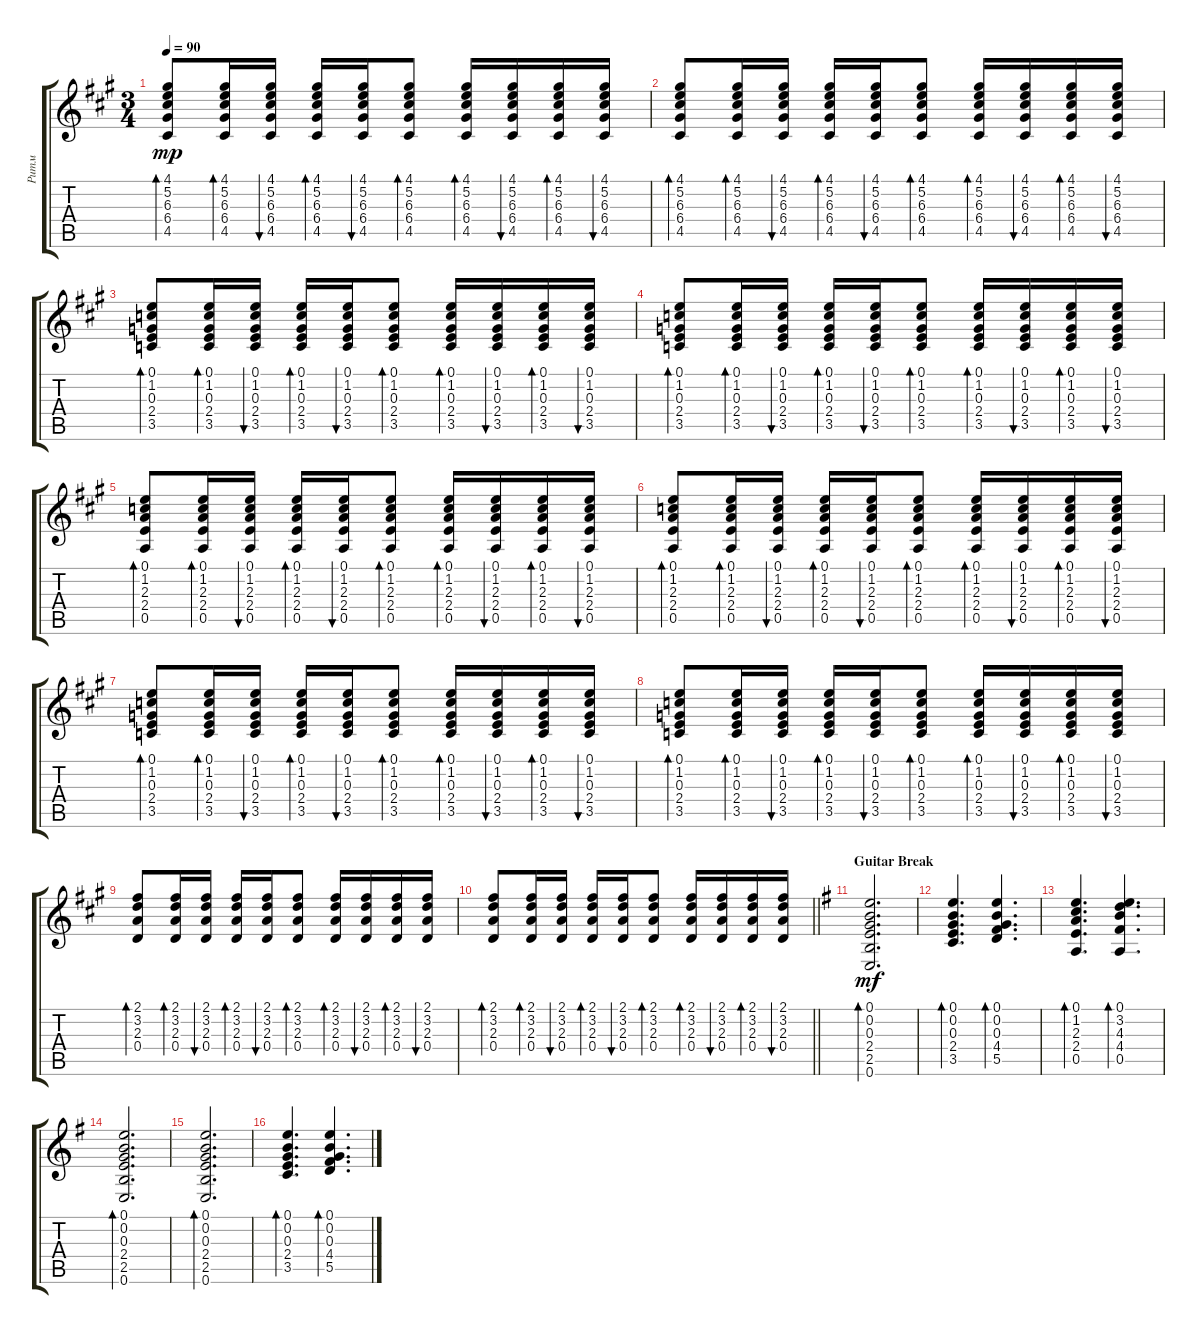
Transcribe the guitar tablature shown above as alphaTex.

\track ("Ритм" "Ритм") {instrument acousticguitarsteel}
\staff {score tabs}
\tuning (E4 B3 G3 D3 A2 E2) {hide}
\ts (3 4)
\tempo 90
\clef g2
\ks f#minor
(4.1 5.2 6.3 6.4 4.5).8{bd 30 dy mp} (4.1 5.2 6.3 6.4 4.5).16{bd 30} (4.1 5.2 6.3 6.4 4.5).16{bu 30} (4.1 5.2 6.3 6.4 4.5).16{bd 30} (4.1 5.2 6.3 6.4 4.5).16{bu 30} (4.1 5.2 6.3 6.4 4.5).8{bd 30} (4.1 5.2 6.3 6.4 4.5).16{bd 30} (4.1 5.2 6.3 6.4 4.5).16{bu 30} (4.1 5.2 6.3 6.4 4.5).16{bd 30} (4.1 5.2 6.3 6.4 4.5).16{bu 30} |
(4.1 5.2 6.3 6.4 4.5).8{bd 30} (4.1 5.2 6.3 6.4 4.5).16{bd 30} (4.1 5.2 6.3 6.4 4.5).16{bu 30} (4.1 5.2 6.3 6.4 4.5).16{bd 30} (4.1 5.2 6.3 6.4 4.5).16{bu 30} (4.1 5.2 6.3 6.4 4.5).8{bd 30} (4.1 5.2 6.3 6.4 4.5).16{bd 30} (4.1 5.2 6.3 6.4 4.5).16{bu 30} (4.1 5.2 6.3 6.4 4.5).16{bd 30} (4.1 5.2 6.3 6.4 4.5).16{bu 30} |
(0.1 1.2 0.3 2.4 3.5).8{bd 30} (0.1 1.2 0.3 2.4 3.5).16{bd 30} (0.1 1.2 0.3 2.4 3.5).16{bu 30} (0.1 1.2 0.3 2.4 3.5).16{bd 30} (0.1 1.2 0.3 2.4 3.5).16{bu 30} (0.1 1.2 0.3 2.4 3.5).8{bd 30} (0.1 1.2 0.3 2.4 3.5).16{bd 30} (0.1 1.2 0.3 2.4 3.5).16{bu 30} (0.1 1.2 0.3 2.4 3.5).16{bd 30} (0.1 1.2 0.3 2.4 3.5).16{bu 30} |
(0.1 1.2 0.3 2.4 3.5).8{bd 30} (0.1 1.2 0.3 2.4 3.5).16{bd 30} (0.1 1.2 0.3 2.4 3.5).16{bu 30} (0.1 1.2 0.3 2.4 3.5).16{bd 30} (0.1 1.2 0.3 2.4 3.5).16{bu 30} (0.1 1.2 0.3 2.4 3.5).8{bd 30} (0.1 1.2 0.3 2.4 3.5).16{bd 30} (0.1 1.2 0.3 2.4 3.5).16{bu 30} (0.1 1.2 0.3 2.4 3.5).16{bd 30} (0.1 1.2 0.3 2.4 3.5).16{bu 30} |
(0.1 1.2 2.3 2.4 0.5).8{bd 30} (0.1 1.2 2.3 2.4 0.5).16{bd 30} (0.1 1.2 2.3 2.4 0.5).16{bu 30} (0.1 1.2 2.3 2.4 0.5).16{bd 30} (0.1 1.2 2.3 2.4 0.5).16{bu 30} (0.1 1.2 2.3 2.4 0.5).8{bd 30} (0.1 1.2 2.3 2.4 0.5).16{bd 30} (0.1 1.2 2.3 2.4 0.5).16{bu 30} (0.1 1.2 2.3 2.4 0.5).16{bd 30} (0.1 1.2 2.3 2.4 0.5).16{bu 30} |
(0.1 1.2 2.3 2.4 0.5).8{bd 30} (0.1 1.2 2.3 2.4 0.5).16{bd 30} (0.1 1.2 2.3 2.4 0.5).16{bu 30} (0.1 1.2 2.3 2.4 0.5).16{bd 30} (0.1 1.2 2.3 2.4 0.5).16{bu 30} (0.1 1.2 2.3 2.4 0.5).8{bd 30} (0.1 1.2 2.3 2.4 0.5).16{bd 30} (0.1 1.2 2.3 2.4 0.5).16{bu 30} (0.1 1.2 2.3 2.4 0.5).16{bd 30} (0.1 1.2 2.3 2.4 0.5).16{bu 30} |
(0.1 1.2 0.3 2.4 3.5).8{bd 30} (0.1 1.2 0.3 2.4 3.5).16{bd 30} (0.1 1.2 0.3 2.4 3.5).16{bu 30} (0.1 1.2 0.3 2.4 3.5).16{bd 30} (0.1 1.2 0.3 2.4 3.5).16{bu 30} (0.1 1.2 0.3 2.4 3.5).8{bd 30} (0.1 1.2 0.3 2.4 3.5).16{bd 30} (0.1 1.2 0.3 2.4 3.5).16{bu 30} (0.1 1.2 0.3 2.4 3.5).16{bd 30} (0.1 1.2 0.3 2.4 3.5).16{bu 30} |
(0.1 1.2 0.3 2.4 3.5).8{bd 30} (0.1 1.2 0.3 2.4 3.5).16{bd 30} (0.1 1.2 0.3 2.4 3.5).16{bu 30} (0.1 1.2 0.3 2.4 3.5).16{bd 30} (0.1 1.2 0.3 2.4 3.5).16{bu 30} (0.1 1.2 0.3 2.4 3.5).8{bd 30} (0.1 1.2 0.3 2.4 3.5).16{bd 30} (0.1 1.2 0.3 2.4 3.5).16{bu 30} (0.1 1.2 0.3 2.4 3.5).16{bd 30} (0.1 1.2 0.3 2.4 3.5).16{bu 30} |
(2.1 3.2 2.3 0.4).8{bd 30} (2.1 3.2 2.3 0.4).16{bd 30} (2.1 3.2 2.3 0.4).16{bu 30} (2.1 3.2 2.3 0.4).16{bd 30} (2.1 3.2 2.3 0.4).16{bu 30} (2.1 3.2 2.3 0.4).8{bd 30} (2.1 3.2 2.3 0.4).16{bd 30} (2.1 3.2 2.3 0.4).16{bu 30} (2.1 3.2 2.3 0.4).16{bd 30} (2.1 3.2 2.3 0.4).16{bu 30} |
\barLineRight lightlight
(2.1 3.2 2.3 0.4).8{bd 30} (2.1 3.2 2.3 0.4).16{bd 30} (2.1 3.2 2.3 0.4).16{bu 30} (2.1 3.2 2.3 0.4).16{bd 30} (2.1 3.2 2.3 0.4).16{bu 30} (2.1 3.2 2.3 0.4).8{bd 30} (2.1 3.2 2.3 0.4).16{bd 30} (2.1 3.2 2.3 0.4).16{bu 30} (2.1 3.2 2.3 0.4).16{bd 30} (2.1 3.2 2.3 0.4).16{bu 30} |
\section ("" "Guitar Break")
\ks eminor
(0.1 0.2 0.3 2.4 2.5 0.6).2{d bd 120 dy mf} |
(0.1 0.2 0.3 2.4 3.5).4{d bd 120} (0.1 0.2 0.3 4.4 5.5).4{d bd 120} |
(0.1 1.2 2.3 2.4 0.5).4{d bd 120} (0.1 3.2 4.3 4.4 0.5).4{d bd 120} |
(0.1 0.2 0.3 2.4 2.5 0.6).2{d bd 120} |
(0.1 0.2 0.3 2.4 2.5 0.6).2{d bd 120} |
(0.1 0.2 0.3 2.4 3.5).4{d bd 120} (0.1 0.2 0.3 4.4 5.5).4{d bd 120}
